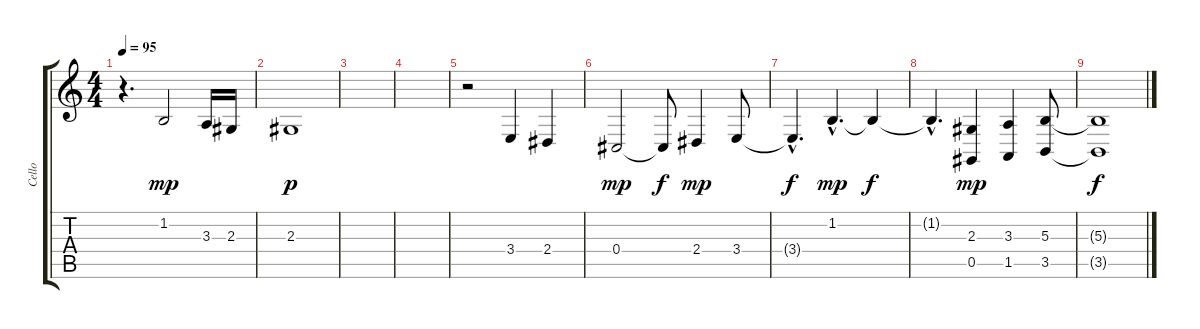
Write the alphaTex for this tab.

\track ("Cello" "Cello") {instrument violin}
\staff {score tabs}
\tuning (Eb4 Bb3 Gb3 Db3 Ab2 Eb2) {hide}
\ts (4 4)
\tempo 95
\clef g2
\ks c
r.4{d dy f} 1.2.2{dy mp volume 11} 3.3.16 2.3.16 |
2.3.1{dy p} |
|
|
r.2 3.4.4 2.4.4 |
0.4.2{dy mp} 0.4{t}.8{dy f} 2.4.4{dy mp} 3.4.8 |
3.4{hac t}.4{d dy f} 1.2{hac}.4{d dy mp volume 5} 1.2{t}.4{dy f} |
1.2{hac t}.4{d} (2.3 0.5).4{dy mp volume 6 instrument stringensemble2} (3.3 1.5).4 (5.3 3.5).8 |
(5.3{t} 3.5{t}).1{dy f}
